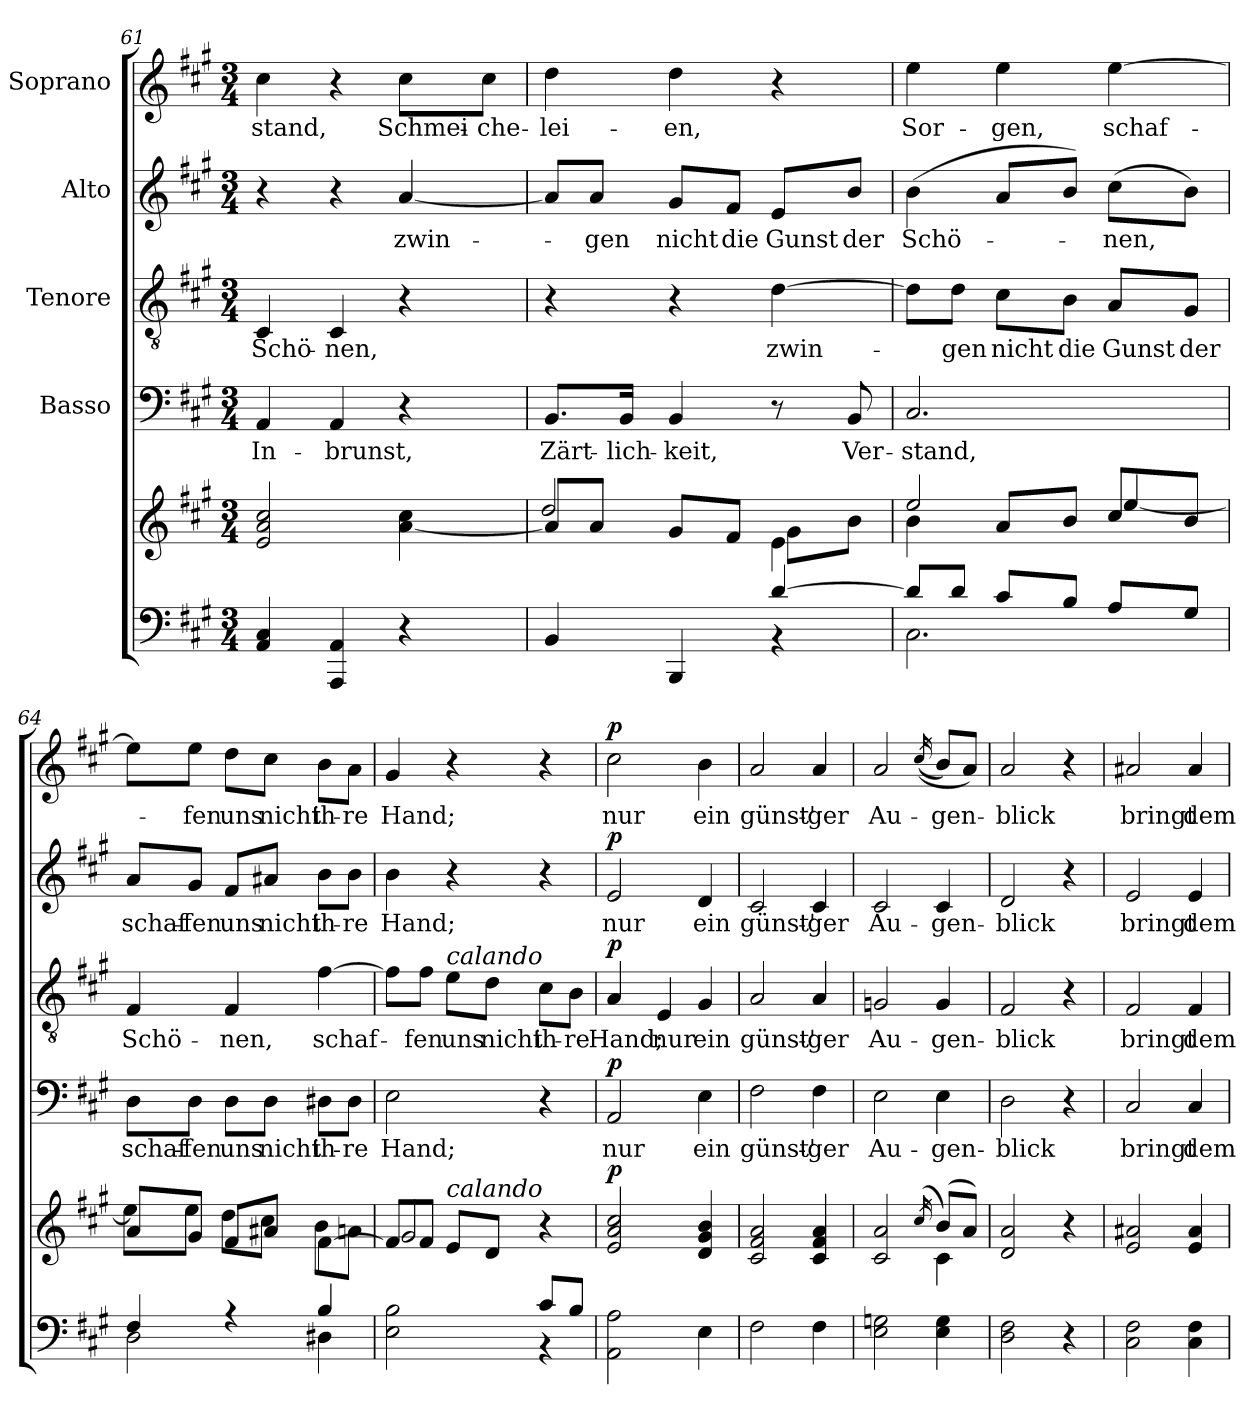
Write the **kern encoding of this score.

**kern	**kern	**dynam	**kern	**text	**dynam	**kern	**text	**dynam	**kern	**text	**dynam	**kern	**text	**dynam
*part6	*part5	*part5	*part4	*part4	*part4	*part3	*part3	*part3	*part2	*part2	*part2	*part1	*part1	*part1
*staff6	*staff5	*staff5	*staff4	*staff4	*staff4	*staff3	*staff3	*staff3	*staff2	*staff2	*staff2	*staff1	*staff1	*staff1
*	*	*	*I"Basso	*	*	*I"Tenore	*	*	*I"Alto	*	*	*I"Soprano	*	*
*clefF4	*clefG2	*	*clefF4	*	*	*clefGv2	*	*	*clefG2	*	*	*clefG2	*	*
*k[f#c#g#]	*k[f#c#g#]	*	*k[f#c#g#]	*	*	*k[f#c#g#]	*	*	*k[f#c#g#]	*	*	*k[f#c#g#]	*	*
*A:	*A:	*	*A:	*	*	*A:	*	*	*A:	*	*	*A:	*	*
*M3/4	*M3/4	*	*M3/4	*	*	*M3/4	*	*	*M3/4	*	*	*M3/4	*	*
=61	=61	=61	=61	=61	=61	=61	=61	=61	=61	=61	=61	=61	=61	=61
!	!	!	!	!LO:LY:b	!	!	!LO:LY:b	!	!	!	!	!	!LO:LY:b	!
4AA/ 4C#/	2e/ 2a/ 2cc#/	.	4AA/	In-	.	4C#/	Schö-	.	4r	.	.	4cc#\	-stand,	.
!	!	!	!	!LO:LY:b	!	!	!LO:LY:b	!	!	!	!	!	!	!
4AAA/ 4AA/	.	.	4AA/	-brunst,	.	4C#/	-nen,	.	4r	.	.	4r	.	.
!	!	!	!	!	!	!	!	!	!	!LO:LY:b	!	!	!LO:LY:b	!
4r	[4a\ 4cc#\	.	4r	.	.	4r	.	.	[4a/	zwin-	.	8cc#\L	Schmei-	.
!	!	!	!	!	!	!	!	!	!	!	!	!	!LO:LY:b	!
.	.	.	.	.	.	.	.	.	.	.	.	8cc#\J	-che-	.
=62	=62	=62	=62	=62	=62	=62	=62	=62	=62	=62	=62	=62	=62	=62
*^	*^	*	*	*	*	*	*	*	*	*	*	*	*	*
!	!	!	!	!	!	!LO:LY:b	!	!	!	!	!	!	!	!	!LO:LY:b	!
4BB/	2ryy	8a/L]	2dd/	.	8.BB/L	Zärt-	.	4r	.	.	8a/L]	.	.	4dd\	-lei-	.
!	!	!	!	!	!	!	!	!	!	!	!	!LO:LY:b	!	!	!	!
.	.	8a/J	.	.	.	.	.	.	.	.	8a/J	-gen	.	.	.	.
!	!	!	!	!	!	!LO:LY:b	!	!	!	!	!	!	!	!	!	!
.	.	.	.	.	16BB/Jk	-lich-	.	.	.	.	.	.	.	.	.	.
!	!	!	!	!	!	!LO:LY:b	!	!	!	!	!	!LO:LY:b	!	!	!LO:LY:b	!
4BBB/	.	8g#/L	.	.	4BB/	-keit,	.	4r	.	.	8g#/L	nicht	.	4dd\	-en,	.
!	!	!	!	!	!	!	!	!	!	!	!	!LO:LY:b	!	!	!	!
.	.	8f#/J	.	.	.	.	.	.	.	.	8f#/J	die	.	.	.	.
!	!	!	!	!	!	!	!	!	!LO:LY:b	!	!	!LO:LY:b	!	!	!	!
[4d/	4r	4e\	8g#\L	.	8r	.	.	[4d\	zwin-	.	8e/L	Gunst	.	4r	.	.
!	!	!	!	!	!	!LO:LY:b	!	!	!	!	!	!LO:LY:b	!	!	!	!
.	.	.	8b\J	.	8BB/	Ver-	.	.	.	.	8b/J	der	.	.	.	.
!!LO:PB:g=z
=63	=63	=63	=63	=63	=63	=63	=63	=63	=63	=63	=63	=63	=63	=63	=63	=63
!	!	!	!	!	!	!LO:LY:b	!	!	!	!	!	!LO:LY:b	!	!	!LO:LY:b	!
8d/L]	2.C#\	4b\	2ee/	.	2.C#/	-stand,	.	8d\L]	.	.	(>4b\	Schö-	.	4ee\	Sor-	.
!	!	!	!	!	!	!	!	!	!LO:LY:b	!	!	!	!	!	!	!
8d/J	.	.	.	.	.	.	.	8d\J	-gen	.	.	.	.	.	.	.
!	!	!	!	!	!	!	!	!	!LO:LY:b	!	!	!	!	!	!LO:LY:b	!
8c#/L	.	8a/L	.	.	.	.	.	8c#\L	nicht	.	8a/L	.	.	4ee\	-gen,	.
!	!	!	!	!	!	!	!	!	!LO:LY:b	!	!	!	!	!	!	!
8B/J	.	8b/J	.	.	.	.	.	8B\J	die	.	8b/J)	.	.	.	.	.
!	!	!	!	!	!	!	!	!	!LO:LY:b	!	!	!LO:LY:b	!	!	!LO:LY:b	!
8A/L	.	8cc#/L	[4ee/	.	.	.	.	8A/L	Gunst	.	(>8cc#\L	-nen,	.	[4ee\	schaf-	.
!	!	!	!	!	!	!	!	!	!LO:LY:b	!	!	!	!	!	!	!
8G#/J	.	8b/J	.	.	.	.	.	8G#/J	der	.	8b\J)	.	.	.	.	.
=64	=64	=64	=64	=64	=64	=64	=64	=64	=64	=64	=64	=64	=64	=64	=64	=64
!	!	!	!	!	!	!LO:LY:b	!	!	!LO:LY:b	!	!	!LO:LY:b	!	!	!	!
4F#/	2D\	8a/L	8ee\L]	.	8D\L	schaf-	.	4F#/	Schö-	.	8a/L	schaf-	.	8ee\L]	.	.
!	!	!	!	!	!	!LO:LY:b	!	!	!	!	!	!LO:LY:b	!	!	!LO:LY:b	!
.	.	8g#/J	8ee\J	.	8D\J	-fen	.	.	.	.	8g#/J	-fen	.	8ee\J	-fen	.
!	!	!	!	!	!	!LO:LY:b	!	!	!LO:LY:b	!	!	!LO:LY:b	!	!	!LO:LY:b	!
4rA	.	8f#/L	8dd\L	.	8D\L	uns	.	4F#/	-nen,	.	8f#/L	uns	.	8dd\L	uns	.
!	!	!	!	!	!	!LO:LY:b	!	!	!	!	!	!LO:LY:b	!	!	!LO:LY:b	!
.	.	8a#X/J	8cc#\J	.	8D\J	nicht	.	.	.	.	8a#X/J	nicht	.	8cc#\J	nicht	.
!	!	!	!	!	!	!LO:LY:b	!	!	!LO:LY:b	!	!	!LO:LY:b	!	!	!LO:LY:b	!
4B/	4D#X\	[4f#\	8b\L	.	8D#X\L	ih-	.	[4f#\	schaf-	.	8b\L	ih-	.	8b\L	ih-	.
!	!	!	!	!	!	!LO:LY:b	!	!	!	!	!	!LO:LY:b	!	!	!LO:LY:b	!
.	.	.	8an\J	.	8D#\J	-re	.	.	.	.	8b\J	-re	.	8a\J	-re	.
=65	=65	=65	=65	=65	=65	=65	=65	=65	=65	=65	=65	=65	=65	=65	=65	=65
!	!	!	!	!	!	!LO:LY:b	!	!	!	!	!	!LO:LY:b	!	!	!LO:LY:b	!
2E\ 2B\	2ryy	8f#/L]	2g#/	.	2E\	Hand;	.	8f#\L]	.	.	4b\	Hand;	.	4g#/	Hand;	.
!	!	!	!	!	!	!	!	!	!LO:LY:b	!	!	!	!	!	!	!
.	.	8f#/J	.	.	.	.	.	8f#\J	-fen	.	.	.	.	.	.	.
!	!	!	!	!	!	!	!	!LO:TX:a:i:t=calando	!	!	!	!	!	!	!	!
!	!	!LO:TX:a:i:t=calando	!	!	!	!	!	!	!	!	!	!	!	!	!	!
!	!	!	!	!	!	!	!	!	!LO:LY:b	!	!	!	!	!	!	!
.	.	8e/L	.	.	.	.	.	8e\L	uns	.	4r	.	.	4r	.	.
!	!	!	!	!	!	!	!	!	!LO:LY:b	!	!	!	!	!	!	!
.	.	8d/J	.	.	.	.	.	8d\J	nicht	.	.	.	.	.	.	.
!	!	!	!	!	!	!	!	!	!LO:LY:b	!	!	!	!	!	!	!
8c#/L	4r	4r	4ryy	.	4r	.	.	8c#\L	ih-	.	4r	.	.	4r	.	.
!	!	!	!	!	!	!	!	!	!LO:LY:b	!	!	!	!	!	!	!
8B/J	.	.	.	.	.	.	.	8B\J	-re	.	.	.	.	.	.	.
*v	*v	*	*	*	*	*	*	*	*	*	*	*	*	*	*	*
*	*v	*v	*	*	*	*	*	*	*	*	*	*	*	*	*
=66	=66	=66	=66	=66	=66	=66	=66	=66	=66	=66	=66	=66	=66	=66
!	!	!LO:DY:a	!	!LO:LY:b	!LO:DY:a	!	!LO:LY:b	!LO:DY:a	!	!LO:LY:b	!LO:DY:a	!	!LO:LY:b	!LO:DY:a
2AA\ 2A\	2e/ 2a/ 2cc#/	p	2AA/	nur	p	4A/	Hand;	p	2e/	nur	p	2cc#\	nur	p
!	!	!	!	!	!	!	!LO:LY:b	!	!	!	!	!	!	!
.	.	.	.	.	.	4E/	nur	.	.	.	.	.	.	.
!	!	!	!	!LO:LY:b	!	!	!LO:LY:b	!	!	!LO:LY:b	!	!	!LO:LY:b	!
4E\	4d/ 4g#/ 4b/	.	4E\	ein	.	4G#/	ein	.	4d/	ein	.	4b\	ein	.
!!LO:LB:g=z
=67	=67	=67	=67	=67	=67	=67	=67	=67	=67	=67	=67	=67	=67	=67
!	!	!	!	!LO:LY:b	!	!	!LO:LY:b	!	!	!LO:LY:b	!	!	!LO:LY:b	!
2F#\	2c#/ 2f#/ 2a/	.	2F#\	günst'-	.	2A/	günst'-	.	2c#/	günst'-	.	2a/	günst'-	.
!	!	!	!	!LO:LY:b	!	!	!LO:LY:b	!	!	!LO:LY:b	!	!	!LO:LY:b	!
4F#\	4c#/ 4f#/ 4a/	.	4F#\	-ger	.	4A/	-ger	.	4c#/	-ger	.	4a/	-ger	.
=68	=68	=68	=68	=68	=68	=68	=68	=68	=68	=68	=68	=68	=68	=68
*	*^	*	*	*	*	*	*	*	*	*	*	*	*	*
!	!	!	!	!	!LO:LY:b	!	!	!LO:LY:b	!	!	!LO:LY:b	!	!	!LO:LY:b	!
2E\ 2Gn\	2c#/ 2a/	2ryy	.	2E\	Au-	.	2Gn/	Au-	.	2c#/	Au-	.	2a/	Au-	.
.	(<16qcc#/	.	.	.	.	.	.	.	.	.	.	.	(<(<16qcc#/	.	.
!	!	!	!	!	!LO:LY:b	!	!	!LO:LY:b	!	!	!LO:LY:b	!	!	!LO:LY:b	!
4E\ 4G\	(>8b/L)	4c#\	.	4E\	-gen-	.	4G/	-gen-	.	4c#/	-gen-	.	8b/L)	-gen-	.
.	8a/J)	.	.	.	.	.	.	.	.	.	.	.	8a/J)	.	.
*	*v	*v	*	*	*	*	*	*	*	*	*	*	*	*	*
=69	=69	=69	=69	=69	=69	=69	=69	=69	=69	=69	=69	=69	=69	=69
!	!	!	!	!LO:LY:b	!	!	!LO:LY:b	!	!	!LO:LY:b	!	!	!LO:LY:b	!
2D\ 2F#\	2d/ 2a/	.	2D\	-blick	.	2F#/	-blick	.	2d/	-blick	.	2a/	-blick	.
4r	4r	.	4r	.	.	4r	.	.	4r	.	.	4r	.	.
=70	=70	=70	=70	=70	=70	=70	=70	=70	=70	=70	=70	=70	=70	=70
!	!	!	!	!LO:LY:b	!	!	!LO:LY:b	!	!	!LO:LY:b	!	!	!LO:LY:b	!
2C#\ 2F#\	2e/ 2a#X/	.	2C#/	bringt	.	2F#/	bringt	.	2e/	bringt	.	2a#X/	bringt	.
!	!	!	!	!LO:LY:b	!	!	!LO:LY:b	!	!	!LO:LY:b	!	!	!LO:LY:b	!
4C#\ 4F#\	4e/ 4a#/	.	4C#/	dem	.	4F#/	dem	.	4e/	dem	.	4a#/	dem	.
=	=	=	=	=	=	=	=	=	=	=	=	=	=	=
*-	*-	*-	*-	*-	*-	*-	*-	*-	*-	*-	*-	*-	*-	*-
